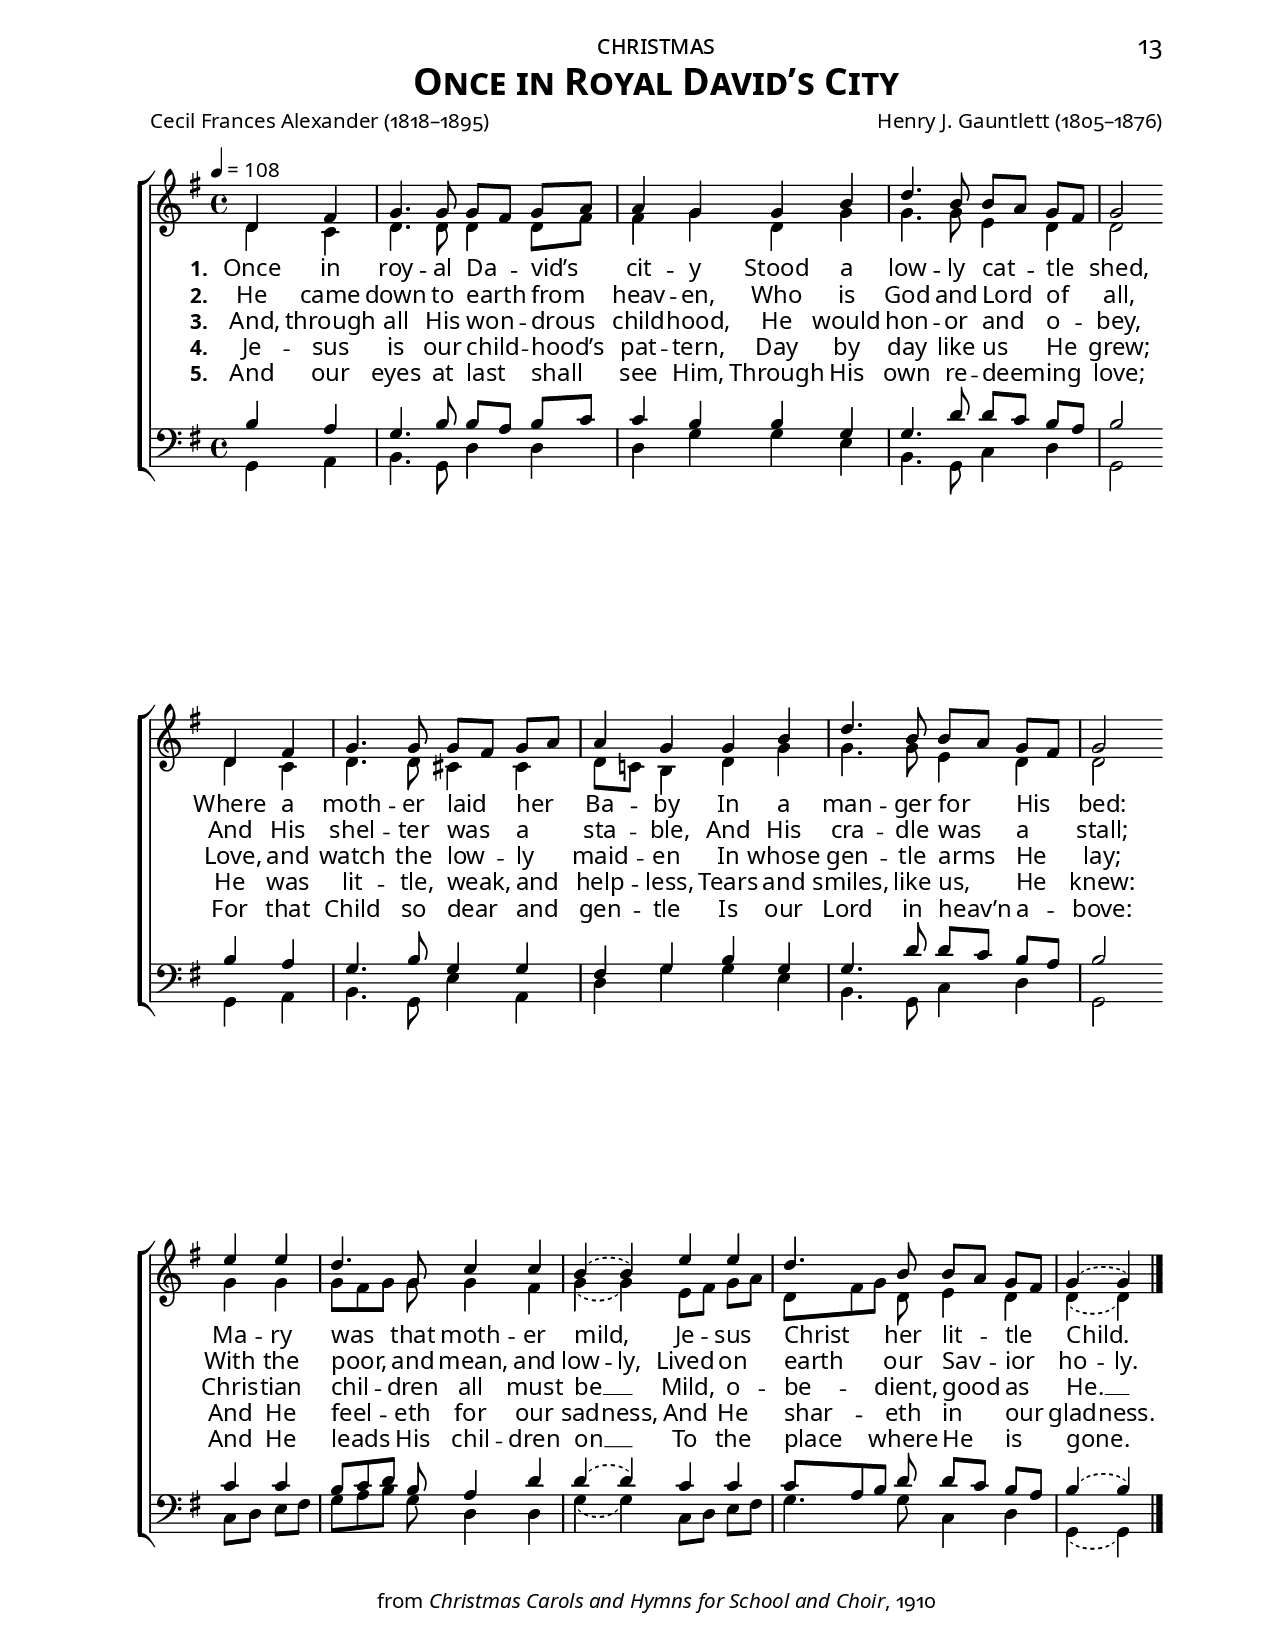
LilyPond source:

\version "2.14.2"
\include "util.ly"
\header {
  title = \markup{\override #'(font-name . "Garamond Premier Pro Semibold"){ \abs-fontsize #18 \smallCapsOldStyle"Once in Royal David’s City"}}
  poet = \markup\oldStyleNum"Cecil Frances Alexander (1818–1895)"
  composer = \markup\oldStyleNum"Henry J. Gauntlett (1805–1876)"
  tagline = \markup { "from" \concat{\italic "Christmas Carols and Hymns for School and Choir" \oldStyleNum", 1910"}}
}
\paper {
  paper-height = 11\in
  paper-width = 8.5\in
  indent = 0\in
  %system-system-spacing = #'((basic-distance . 10) (padding . 0))
  %system-system-spacing =
  %  #'((basic-distance . 0)
  %     (minimum-distance . 0)
  %     (padding . -0.35)
  %     (stretchability . 100))
%{IF_LESSER
  markup-system-spacing #'stretchability = 50
  top-markup-spacing #'stretchability = 30
  last-bottom-spacing #'stretchability = 60
%}%END_IF_LESSER
  ragged-last-bottom = ##f
  ragged-bottom = ##f
  two-sided = ##t
  inner-margin = 1\in
  outer-margin = 0.75\in
  top-margin = 0.26\in
  bottom-margin = 0.25\in
  first-page-number = #013
  print-first-page-number = ##t
  headerLine = \markup{\override #'(font-name . "Garamond Premier Pro") \smallCapsOldStyle"christmas"}
  oddHeaderMarkup = \markup\fill-line{
     \override #'(font-name . "Garamond Premier Pro")\abs-fontsize #12.5
     \combine 
        \fill-line{"" \on-the-fly #print-page-number-check-first
        \oldStylePageNum""
        }
        \fill-line{\headerLine}
  }
  evenHeaderMarkup = \markup {
     \override #'(font-name . "Garamond Premier Pro")\abs-fontsize #12.5
     \combine
        \on-the-fly #print-page-number-check-first
        \oldStylePageNum""
        \fill-line{\headerLine}
  }
}
#(set-global-staff-size 18) \paper{ #(define fonts (make-pango-font-tree "Garamond Premier Pro" "Garamond Premier Pro" "Garamond Premier Pro" (/ 18 20))) }
global = {
  \key g \major
  \time 4/4
  \autoBeamOff
}

sopMusic = \relative c' {
  \tempo 4 = 108
  \partial 2 d4 fis |
  g4. g8 g[ fis] g[ a] |
  a4 g g b |
  
  d4. b8 b[ a] g[ fis] |
  g2 \bar""\break d4 fis |
  g4. g8 g[ fis] g[ a] |
  
  a4 g g b |
  d4. b8 b[ a] g[ fis] |
  g2 \bar""\break e'4 e |
  
  d4. g,8 c4 c |
  \slurDashed b4( b) e e |
  \slurSolid d4. b8 b[ a] g[ fis] |
  \partial 2 \slurDashed g4( g) \bar "|."
}
sopWords = \lyricmode {
  
}

altoMusic = \relative c' {
  d4 c |
  d4. d8 d4 d8[ fis] |
  fis4 g d g |
  g4. g8 e4 d |
  d2 d4 c |
  
  d4. d8 cis4 cis |
  d8[ c!] b4 d g |
  g4. g8 e4 d |
  d2 g4 g |
  
  g8[ fis g] g g4 fis |
  \slurDashed g4( g) e8[ fis] g[ a] |
  d,[ fis g] d e4 d |
  d( d) \bar "|."
}
altoWords = \lyricmode {
  \dropLyricsIX
  \set stanza = #"1. "
  \set ignoreMelismata = ##t
  Once in roy -- al Da -- _ vid’s _ cit -- y
  Stood a low -- ly cat -- _ tle _ shed,
  Where a moth -- er laid _ her _ Ba -- by
  In a man -- ger for _ His _ bed:
  \set associatedVoice = "tenors"
  Ma -- ry was _ _ that moth -- er mild, _
  Je -- sus Christ _ _ her lit -- _ tle _ Child. _
}
altoWordsII = \lyricmode {
  \dropLyricsIX
  \set stanza = #"2. "
  \set ignoreMelismata = ##t
  He came down to earth _ from _ heav -- en,
  Who is God and Lord _ of _ all,
  And His shel -- ter was _ a _ sta -- ble,
  And His cra -- dle was _ a _ stall;
  \set associatedVoice = "tenors"
  With the poor, _ _ and mean, and low -- ly,
  Lived on earth _ _ our Sav -- _ ior _ ho -- ly.
}
altoWordsIII = \lyricmode {
  \dropLyricsIX
  \set stanza = #"3. "
  And, through all His won -- drous child -- hood,
    He would hon -- or and o -- bey,
  Love, and watch the low -- ly maid -- en
    In whose gen -- tle arms He lay;
  \set associatedVoice = "tenors"
  Chris -- tian chil -- dren all must be __
  Mild, o -- be -- dient, good as He. __
}
altoWordsIV = \lyricmode {
  \dropLyricsIX
  \set stanza = #"4. "
  \set ignoreMelismata = ##t
  Je -- sus is our child -- _ hood’s _ pat -- tern,
  Day by day like us _ He _ grew;
  He was lit -- tle, weak, _ and _ help -- less,
  Tears and smiles, like us, _ He _ knew:
  \set associatedVoice = "tenors"
  And He feel -- _ _ eth for our sad -- ness,
  And He shar -- _ _ eth in _ our _ glad -- ness.
}
altoWordsV = \lyricmode {
  \dropLyricsIX
  \set ignoreMelismata = ##t
  \set stanza = #"5. "
  And our eyes at last _ shall _ see Him,
  Through His own re -- deem -- _ ing _ love;
  For that Child so dear _ and _ gen -- tle
  Is our Lord in heav’n _ a -- _ bove:
  \set associatedVoice = "tenors"
  And He leads _ _ His chil -- dren on __ _
  To the place _ _ where He _ is _ gone. _
}

tenorMusic = \relative c' {
  b4 a |
  g4. b8 b[ a] b[ c] |
  c4 b b g |
  g4. d'8 d[ c] b[ a] |
  b2 b4 a |
  
  g4. b8 g4 g |
  fis g b g |
  g4. d'8 d[ c] b[ a] |
  b2 c4 c |
  
  b8[ c d] b a4 d |
  \slurDashed d4( d) c c |
  c8[ a b] d d[ c] b[ a] |
  b4( b) \bar "|."
}
tenorWords = \lyricmode {

}

bassMusic = \relative c {
  g4 a |
  b4. g8 d'4 d |
  d g g e |
  b4. g8 c4 d |
  g,2 g4 a |
  
  b4. g8 e'4 a, |
  d g g e |
  b4. g8 c4 d |
  g,2 c8[ d] e[ fis] |
  
  g[ a b] g d4 d |  
  \slurDashed g4( g) c,8[ d] e[ fis] |
  g4. g8 c,4 d |
  g,( g) \bar "|."
}
bassWords = \lyricmode {

}

\score {
  <<
   \new ChoirStaff <<
%    \new Lyrics = sopranos \with { \override VerticalAxisGroup #'nonstaff-relatedstaff-spacing = #'((basic-distance . 1)) }
    \new Staff = women <<
      \new Voice = "sopranos" { \voiceOne << \global \sopMusic >> }
      \new Voice = "altos" { \voiceTwo << \global \altoMusic >> }
    >>
   \new Staff = men <<
      \clef bass
      \new Voice = "tenors" { \voiceOne << \global \tenorMusic >> }
      \new Voice = "basses" { \voiceTwo << \global \bassMusic >> }
    >>
    \new Lyrics \with { alignAboveContext = #"women" } \lyricsto "sopranos" \sopWords
    \new Lyrics = "altosV"  \with { alignBelowContext = #"women" } \lyricsto "sopranos" \altoWordsV
    \new Lyrics = "altosIV"  \with { alignBelowContext = #"women" } \lyricsto "sopranos" \altoWordsIV
    \new Lyrics = "altosIII"  \with { alignBelowContext = #"women" } \lyricsto "sopranos" \altoWordsIII
    \new Lyrics = "altosII"  \with { alignBelowContext = #"women" } \lyricsto "sopranos" \altoWordsII
    \new Lyrics = "altos"  \with { alignBelowContext = #"women" \override VerticalAxisGroup #'nonstaff-relatedstaff-spacing = #'((padding . -0.5)) } \lyricsto "sopranos" \altoWords
    \new Lyrics \with { alignAboveContext = #"men" \override VerticalAxisGroup #'nonstaff-relatedstaff-spacing = #'((basic-distance . 1)) } \lyricsto "tenors" \tenorWords
    \new Lyrics \with { alignBelowContext = #"men" \override VerticalAxisGroup #'nonstaff-relatedstaff-spacing = #'((basic-distance . 1)) } \lyricsto "basses" \bassWords
  >>
%    \new PianoStaff << \new Staff { \new Voice { \pianoRH } } \new Staff { \clef "bass" \pianoLH } >>
  >>
  \layout {
  \context {
    \Lyrics
    \override LyricText #'font-size = #1.3
  }
    \context {
      \Score
      %\override SpacingSpanner #'base-shortest-duration = #(ly:make-moment 1 8)
      %\override SpacingSpanner #'common-shortest-duration = #(ly:make-moment 1 4)
    }
    \context {
      % Remove all empty staves
      % \Staff \RemoveEmptyStaves \override VerticalAxisGroup #'remove-first = ##t
    }
    \context {
      \Lyrics
      \override LyricText #'X-offset = #center-on-word
    }
  }
}

